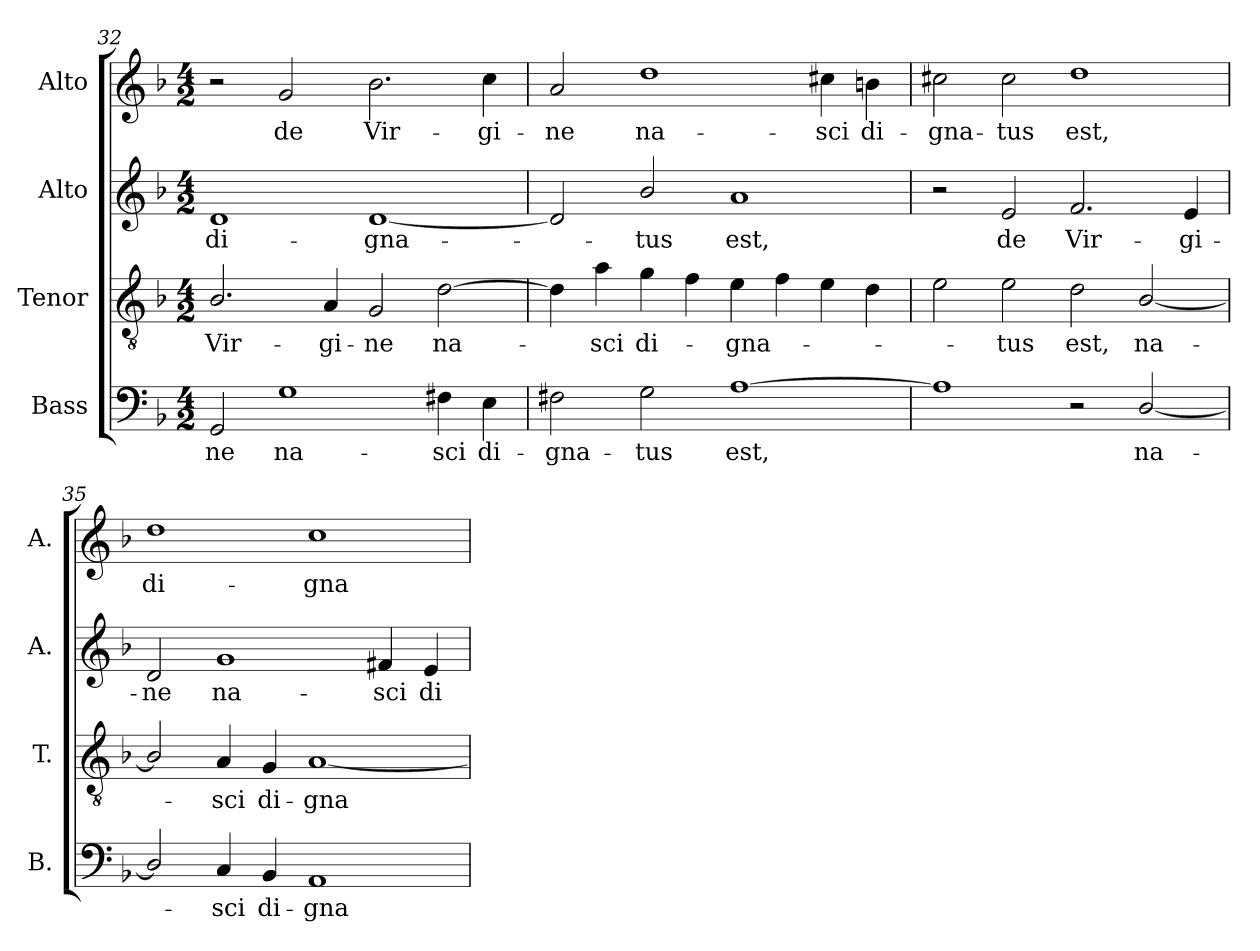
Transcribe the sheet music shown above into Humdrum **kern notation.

**kern	**text	**kern	**text	**kern	**text	**kern	**text
*part4	*part4	*part3	*part3	*part2	*part2	*part1	*part1
*staff4	*staff4	*staff3	*staff3	*staff2	*staff2	*staff1	*staff1
*I"Bass	*	*I"Tenor	*	*I"Alto	*	*I"Alto	*
*I'B.	*	*I'T.	*	*I'A.	*	*I'A.	*
*clefF4	*	*clefGv2	*	*clefG2	*	*clefG2	*
*	*	*ITrd7c12	*	*	*	*	*
*k[b-]	*	*k[b-]	*	*k[b-]	*	*k[b-]	*
*F:	*	*F:	*	*F:	*	*F:	*
*M4/2	*	*M4/2	*	*M4/2	*	*M4/2	*
=32	=32	=32	=32	=32	=32	=32	=32
!	!LO:LY:b:color=#000000	!	!	!	!	!	!
!	!	!	!LO:LY:b:color=#000000	!	!	!	!
!	!	!	!	!	!LO:LY:b:color=#000000	!	!
2GGi/	-ne	2.BB-i/	Vir-	1di	di-	2r	.
!	!LO:LY:b:color=#000000	!	!	!	!	!	!
!	!	!	!	!	!	!	!LO:LY:b:color=#000000
1Gi	na-	.	.	.	.	2gi/	de
!	!	!	!LO:LY:b:color=#000000	!	!	!	!
.	.	4AAi/	-gi-	.	.	.	.
!	!	!	!LO:LY:b:color=#000000	!	!	!	!
!	!	!	!	!	!LO:LY:b:color=#000000	!	!
!	!	!	!	!	!	!	!LO:LY:b:color=#000000
.	.	2GGi/	-ne	[1di	-gna-	2.b-i\	Vir-
!	!LO:LY:b:color=#000000	!	!	!	!	!	!
!	!	!	!LO:LY:b:color=#000000	!	!	!	!
4F#Xi\	-sci	[2Di\	na-	.	.	.	.
!	!LO:LY:b:color=#000000	!	!	!	!	!	!
!	!	!	!	!	!	!	!LO:LY:b:color=#000000
4Ei\	di-	.	.	.	.	4cci\	-gi-
!!LO:PB:g=z
=33	=33	=33	=33	=33	=33	=33	=33
!	!LO:LY:b:color=#000000	!	!	!	!	!	!
!	!	!	!	!	!	!	!LO:LY:b:color=#000000
2F#Xi\	-gna-	4Di\]	.	2di/]	.	2ai/	-ne
!	!	!	!LO:LY:b:color=#000000	!	!	!	!
.	.	4Ai\	-sci	.	.	.	.
!	!LO:LY:b:color=#000000	!	!	!	!	!	!
!	!	!	!LO:LY:b:color=#000000	!	!	!	!
!	!	!	!	!	!LO:LY:b:color=#000000	!	!
!	!	!	!	!	!	!	!LO:LY:b:color=#000000
2Gi\	-tus	4Gi\	di-	2b-i/	-tus	1ddi	na-
.	.	4Fi\	.	.	.	.	.
!	!LO:LY:b:color=#000000	!	!	!	!	!	!
!	!	!	!LO:LY:b:color=#000000	!	!	!	!
!	!	!	!	!	!LO:LY:b:color=#000000	!	!
[1Ai	est,	4Ei\	-gna-	1ai	est,	.	.
.	.	4Fi\	.	.	.	.	.
!	!	!	!	!	!	!	!LO:LY:b:color=#000000
.	.	4Ei\	.	.	.	4cc#Xi\	-sci
!	!	!	!	!	!	!	!LO:LY:b:color=#000000
.	.	4Di\	.	.	.	4bni\	di-
=34	=34	=34	=34	=34	=34	=34	=34
!	!	!	!	!	!	!	!LO:LY:b:color=#000000
1Ai]	.	2Ei\	.	2r	.	2cc#Xi\	-gna-
!	!	!	!LO:LY:b:color=#000000	!	!	!	!
!	!	!	!	!	!LO:LY:b:color=#000000	!	!
!	!	!	!	!	!	!	!LO:LY:b:color=#000000
.	.	2Ei\	-tus	2ei/	de	2cc#i\	-tus
!	!	!	!LO:LY:b:color=#000000	!	!	!	!
!	!	!	!	!	!LO:LY:b:color=#000000	!	!
!	!	!	!	!	!	!	!LO:LY:b:color=#000000
2r	.	2Di\	est,	2.fi/	Vir-	1ddi	est,
!	!LO:LY:b:color=#000000	!	!	!	!	!	!
!	!	!	!LO:LY:b:color=#000000	!	!	!	!
[2Di/	na-	[2BB-i/	na-	.	.	.	.
!	!	!	!	!	!LO:LY:b:color=#000000	!	!
.	.	.	.	4ei/	-gi-	.	.
=35	=35	=35	=35	=35	=35	=35	=35
!	!	!	!	!	!LO:LY:b:color=#000000	!	!
!	!	!	!	!	!	!	!LO:LY:b:color=#000000
2Di/]	.	2BB-i/]	.	2di/	-ne	1ddi	di-
!	!LO:LY:b:color=#000000	!	!	!	!	!	!
!	!	!	!LO:LY:b:color=#000000	!	!	!	!
!	!	!	!	!	!LO:LY:b:color=#000000	!	!
4Ci/	-sci	4AAi/	-sci	1gi	na-	.	.
!	!LO:LY:b:color=#000000	!	!	!	!	!	!
!	!	!	!LO:LY:b:color=#000000	!	!	!	!
4BB-i/	di-	4GGi/	di-	.	.	.	.
!	!LO:LY:b:color=#000000	!	!	!	!	!	!
!	!	!	!LO:LY:b:color=#000000	!	!	!	!
!	!	!	!	!	!	!	!LO:LY:b:color=#000000
1AAi	-gna-	[1AAi	-gna-	.	.	1cci	-gna-
!	!	!	!	!	!LO:LY:b:color=#000000	!	!
.	.	.	.	4f#Xi/	-sci	.	.
!	!	!	!	!	!LO:LY:b:color=#000000	!	!
.	.	.	.	4ei/	di-	.	.
=	=	=	=	=	=	=	=
*-	*-	*-	*-	*-	*-	*-	*-
